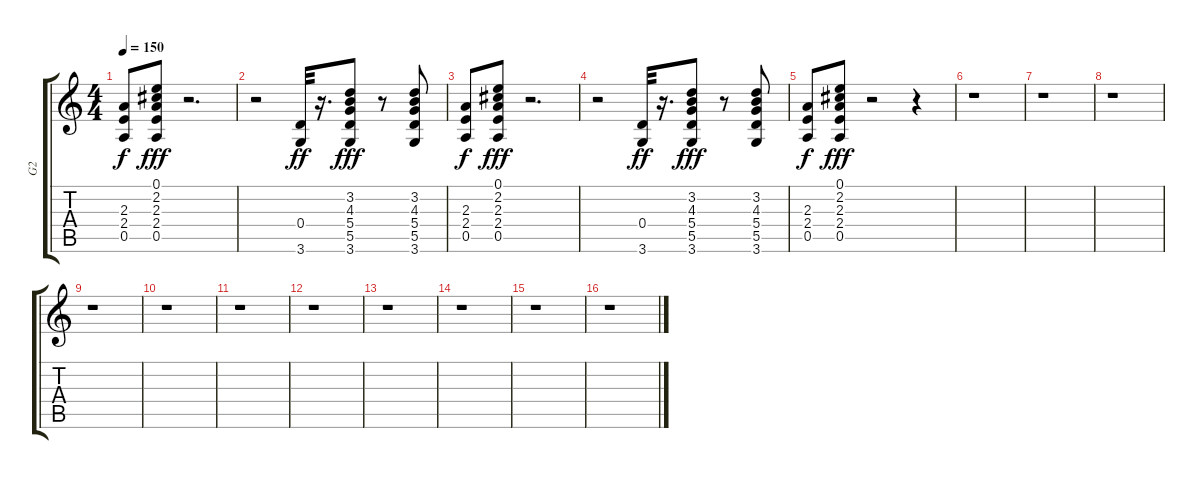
\track ("G2" "G2") {instrument electricguitarclean}
\staff {score tabs}
\tuning (E4 B3 G3 D3 A2 E2) {hide}
\ts (4 4)
\tempo 150
\clef g2
\ks c
(2.3 2.4 0.5).8{dy f} (0.1 2.2 2.3 2.4 0.5).8{dy fff} r.2{d} |
r.2 (0.4 3.6).32{dy ff} r.16{d} (3.2 4.3 5.4 5.5 3.6).8{dy fff} r.8 (3.2 4.3 5.4 5.5 3.6).8 |
(2.3 2.4 0.5).8{dy f} (0.1 2.2 2.3 2.4 0.5).8{dy fff} r.2{d} |
r.2 (0.4 3.6).32{dy ff} r.16{d} (3.2 4.3 5.4 5.5 3.6).8{dy fff} r.8 (3.2 4.3 5.4 5.5 3.6).8 |
(2.3 2.4 0.5).8{dy f} (0.1 2.2 2.3 2.4 0.5).8{dy fff} r.2 r.4 |
r.1 |
r.1 |
r.1 |
r.1 |
r.1 |
r.1 |
r.1 |
r.1 |
r.1 |
r.1 |
r.1
